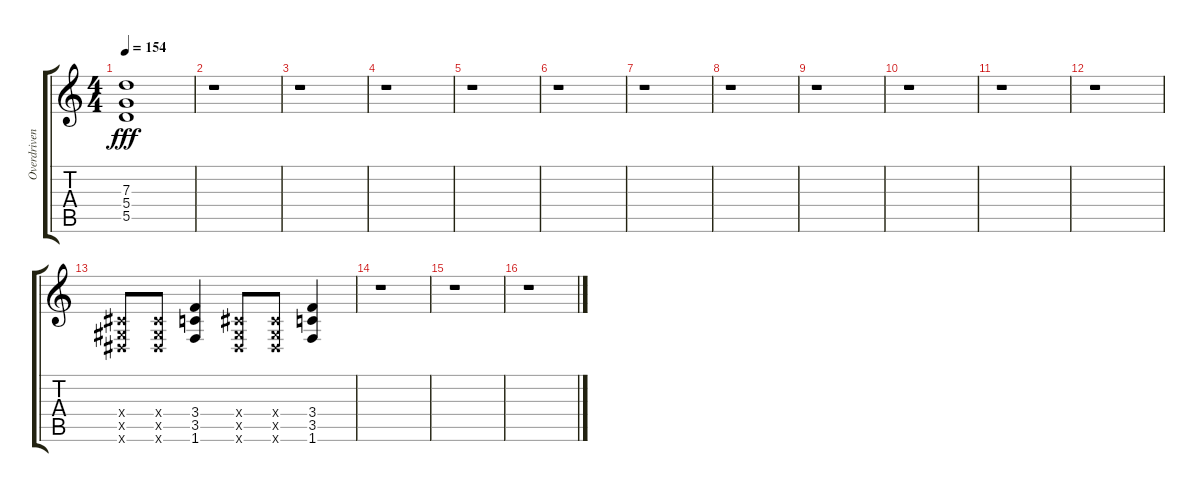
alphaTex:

\track ("Overdriven Guitar 2" "Overdriven") {instrument overdrivenguitar}
\staff {score tabs}
\tuning (E4 B3 G3 D3 A2 E2) {hide}
\ts (4 4)
\tempo 154
\clef g2
\ks c
(7.3 5.4 5.5).1{dy fff} |
r.1 |
r.1 |
r.1 |
r.1 |
r.1 |
r.1 |
r.1 |
r.1 |
r.1 |
r.1 |
r.1 |
(-1.4{x} -1.5{x} -1.6{x}).8{instrument overdrivenguitar} (-1.4{x} -1.5{x} -1.6{x}).8 (3.4 3.5 1.6).4 (-1.4{x} -1.5{x} -1.6{x}).8 (-1.4{x} -1.5{x} -1.6{x}).8 (3.4 3.5 1.6).4 |
r.1 |
r.1 |
r.1
